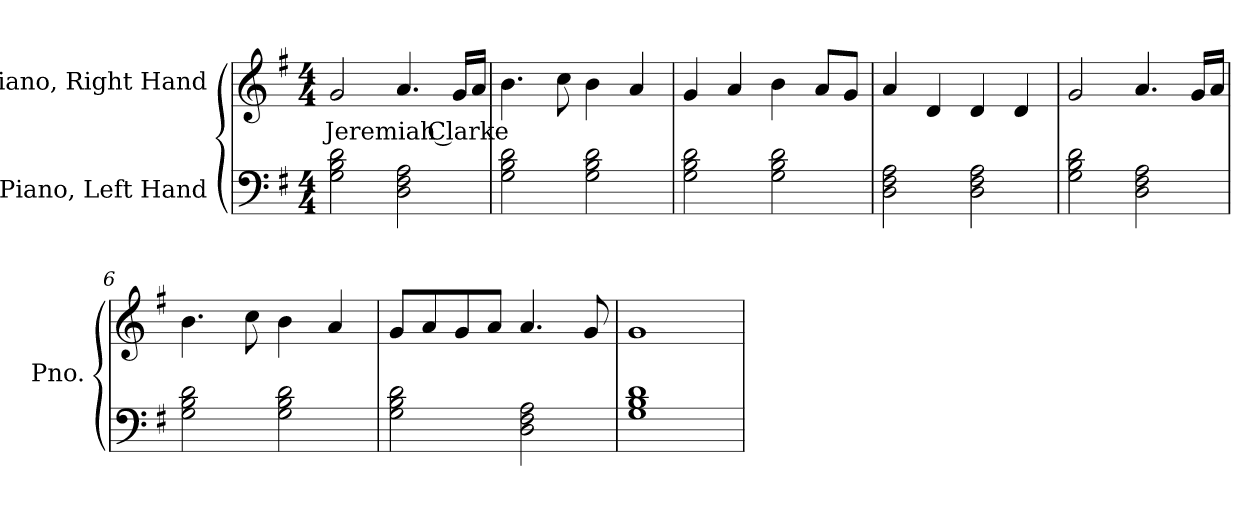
**kern	**kern	**text
*part2	*part1	*part1
*staff2	*staff1	*staff1
*I"Piano, Left Hand	*I"Piano, Right Hand	*
*I'Pno.	*I'Pno.	*
*clefF4	*clefG2	*
*k[f#]	*k[f#]	*
*M4/4	*M4/4	*
*MM120	*MM120	*
=1	=1	=1
!	!	!LO:LY:b
2G\ 2B\ 2d\	2g/	Jeremiah Clarke
2D\ 2F#\ 2A\	4.a/	.
.	16g/LL	.
.	16a/JJ	.
=2	=2	=2
2G\ 2B\ 2d\	4.b\	.
.	8cc\	.
2G\ 2B\ 2d\	4b\	.
.	4a/	.
=3	=3	=3
2G\ 2B\ 2d\	4g/	.
.	4a/	.
2G\ 2B\ 2d\	4b\	.
.	8a/L	.
.	8g/J	.
=4	=4	=4
2D\ 2F#\ 2A\	4a/	.
.	4d/	.
2D\ 2F#\ 2A\	4d/	.
.	4d/	.
=5	=5	=5
2G\ 2B\ 2d\	2g/	.
2D\ 2F#\ 2A\	4.a/	.
.	16g/LL	.
.	16a/JJ	.
!!LO:LB:g=z
=6	=6	=6
2G\ 2B\ 2d\	4.b\	.
.	8cc\	.
2G\ 2B\ 2d\	4b\	.
.	4a/	.
=7	=7	=7
2G\ 2B\ 2d\	8g/L	.
.	8a/	.
.	8g/	.
.	8a/J	.
2D\ 2F#\ 2A\	4.a/	.
.	8g/	.
=8	=8	=8
1G 1B 1d	1g	.
=	=	=
*-	*-	*-
